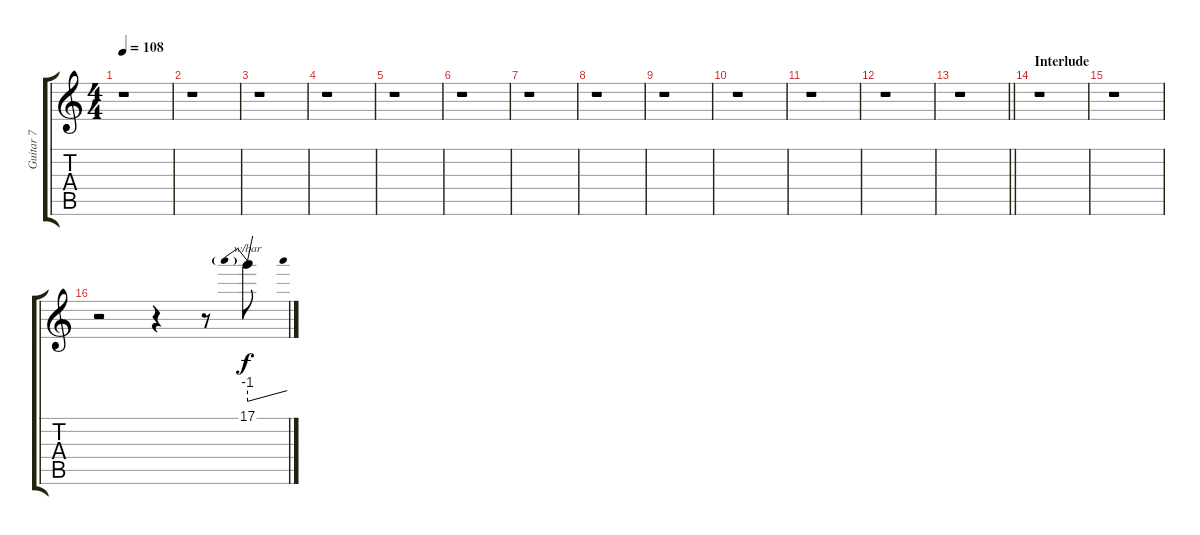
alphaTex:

\track ("Guitar 7" "Guitar 7") {instrument distortionguitar}
\staff {score tabs}
\tuning (E4 B3 G3 D3 A2 E2) {hide}
\ts (4 4)
\tempo 108
\clef g2
\ks c
r.1{dy f} |
r.1 |
r.1 |
r.1 |
r.1 |
r.1 |
r.1 |
r.1 |
r.1 |
r.1 |
r.1 |
r.1 |
\barLineRight lightlight
r.1 |
\section ("" "Interlude")
r.1 |
r.1 |
r.2 r.4 r.8 17.1.8{tbe (predivedive default 0 -4 60 0)}
